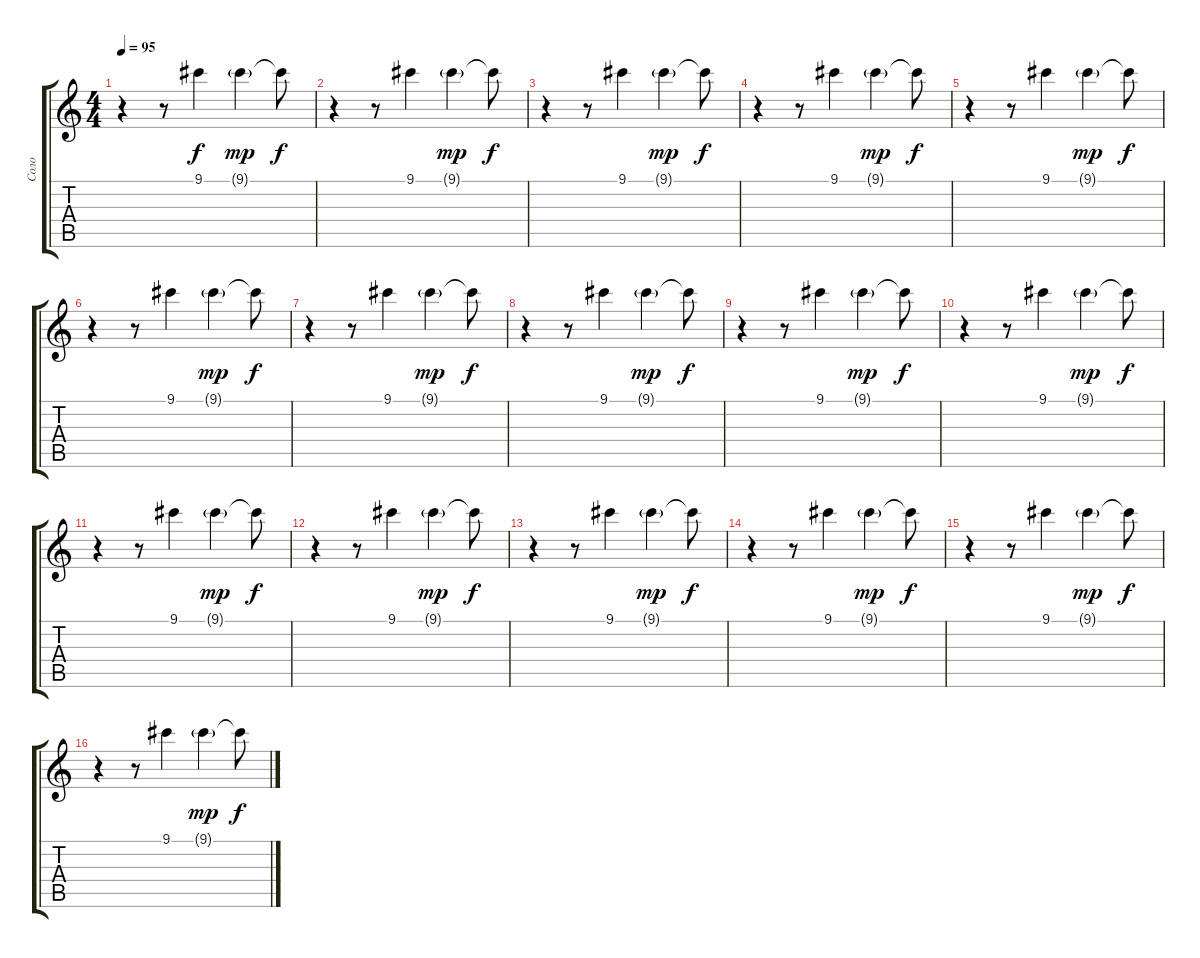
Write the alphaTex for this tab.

\track ("Соло" "Соло") {instrument electricguitarclean}
\staff {score tabs}
\tuning (E4 B3 G3 D3 A2 E2) {hide}
\ts (4 4)
\tempo 95
\clef g2
\ks c
r.4{dy f} r.8 9.1.4 9.1{g}.4{dy mp} 9.1{t}.8{dy f} |
r.4 r.8 9.1.4 9.1{g}.4{dy mp} 9.1{t}.8{dy f} |
r.4 r.8 9.1.4 9.1{g}.4{dy mp} 9.1{t}.8{dy f} |
r.4 r.8 9.1.4 9.1{g}.4{dy mp} 9.1{t}.8{dy f} |
r.4 r.8 9.1.4 9.1{g}.4{dy mp} 9.1{t}.8{dy f} |
r.4 r.8 9.1.4 9.1{g}.4{dy mp} 9.1{t}.8{dy f} |
r.4 r.8 9.1.4 9.1{g}.4{dy mp} 9.1{t}.8{dy f} |
r.4 r.8 9.1.4 9.1{g}.4{dy mp} 9.1{t}.8{dy f} |
r.4 r.8 9.1.4 9.1{g}.4{dy mp} 9.1{t}.8{dy f} |
r.4 r.8 9.1.4 9.1{g}.4{dy mp} 9.1{t}.8{dy f} |
r.4 r.8 9.1.4 9.1{g}.4{dy mp} 9.1{t}.8{dy f} |
r.4 r.8 9.1.4 9.1{g}.4{dy mp} 9.1{t}.8{dy f} |
r.4 r.8 9.1.4 9.1{g}.4{dy mp} 9.1{t}.8{dy f} |
r.4 r.8 9.1.4 9.1{g}.4{dy mp} 9.1{t}.8{dy f} |
r.4 r.8 9.1.4 9.1{g}.4{dy mp} 9.1{t}.8{dy f} |
r.4 r.8 9.1.4 9.1{g}.4{dy mp} 9.1{t}.8{dy f}
